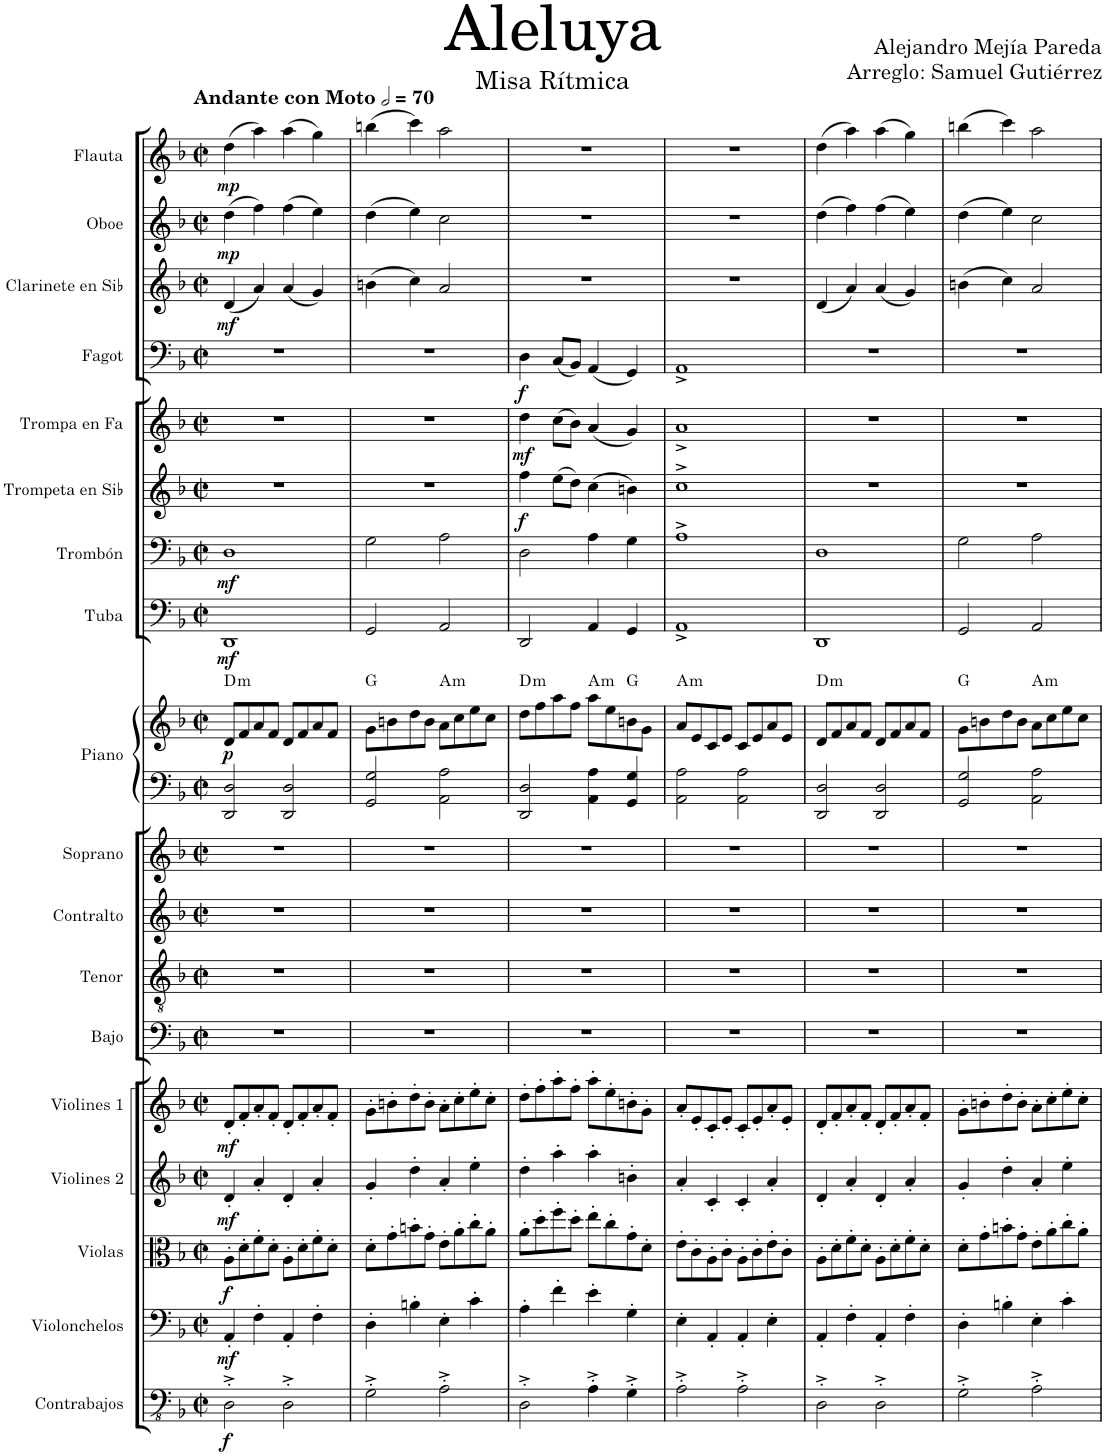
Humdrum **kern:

**kern	**dynam	**kern	**dynam	**kern	**dynam	**kern	**dynam	**kern	**dynam	**kern	**kern	**kern	**kern	**kern	**kern	**dynam	**harte	**kern	**dynam	**kern	**dynam	**kern	**dynam	**kern	**dynam	**kern	**dynam	**kern	**dynam	**kern	**dynam	**kern	**dynam
*part18	*part18	*part17	*part17	*part16	*part16	*part15	*part15	*part14	*part14	*part13	*part12	*part11	*part10	*part9	*part9	*part9	*part9	*part8	*part8	*part7	*part7	*part6	*part6	*part5	*part5	*part4	*part4	*part3	*part3	*part2	*part2	*part1	*part1
*staff19	*staff19	*staff18	*staff18	*staff17	*staff17	*staff16	*staff16	*staff15	*staff15	*staff14	*staff13	*staff12	*staff11	*staff10	*staff9	*staff9/10	*	*staff8	*staff8	*staff7	*staff7	*staff6	*staff6	*staff5	*staff5	*staff4	*staff4	*staff3	*staff3	*staff2	*staff2	*staff1	*staff1
*I"Contrabajos	*	*I"Violonchelos	*	*I"Violas	*	*I"Violines 2	*	*I"Violines 1	*	*I"Bajo	*I"Tenor	*I"Contralto	*I"Soprano	*I"Piano	*	*	*	*I"Tuba	*	*I"Trombón	*	*I"Trompeta en Sib	*	*I"Trompa en Fa	*	*I"Fagot	*	*I"Clarinete en Sib	*	*I"Oboe	*	*I"Flauta	*
*I'Cbs.	*	*I'Vcs.	*	*I'Vlas.	*	*I'Vlns. 2	*	*I'Vlns. 1	*	*I'B.	*I'T.	*I'C.	*I'S.	*I'Pno.	*	*	*	*I'Tba.	*	*I'Tbn.	*	*I'Tpt. en Sib	*	*	*	*I'Fg.	*	*I'Cl. en Sib	*	*I'Ob.	*	*I'Fl.	*
*clefFv4	*	*clefF4	*	*clefC3	*	*clefG2	*	*clefG2	*	*clefF4	*clefGv2	*clefG2	*clefG2	*clefF4	*clefG2	*	*	*clefF4	*	*clefF4	*	*clefG2	*	*clefG2	*	*clefF4	*	*clefG2	*	*clefG2	*	*clefG2	*
*	*	*	*	*	*	*	*	*	*	*	*	*	*	*	*	*	*	*	*	*	*	*Trd1c2	*	*Trd4c7	*	*	*	*Trd1c2	*	*	*	*	*
*k[b-]	*	*k[b-]	*	*k[b-]	*	*k[b-]	*	*k[b-]	*	*k[b-]	*k[b-]	*k[b-]	*k[b-]	*k[b-]	*k[b-]	*	*	*k[b-]	*	*k[b-]	*	*k[b-]	*	*k[b-]	*	*k[b-]	*	*k[b-]	*	*k[b-]	*	*k[b-]	*
*M2/2	*	*M2/2	*	*M2/2	*	*M2/2	*	*M2/2	*	*M2/2	*M2/2	*M2/2	*M2/2	*M2/2	*M2/2	*	*	*M2/2	*	*M2/2	*	*M2/2	*	*M2/2	*	*M2/2	*	*M2/2	*	*M2/2	*	*M2/2	*
*met(c|)	*	*met(c|)	*	*met(c|)	*	*met(c|)	*	*met(c|)	*	*met(c|)	*met(c|)	*met(c|)	*met(c|)	*met(c|)	*met(c|)	*	*	*met(c|)	*	*met(c|)	*	*met(c|)	*	*met(c|)	*	*met(c|)	*	*met(c|)	*	*met(c|)	*	*met(c|)	*
*MM140	*	*MM140	*	*MM140	*	*MM140	*	*MM140	*	*MM140	*MM140	*MM140	*MM140	*MM140	*MM140	*	*	*MM140	*	*MM140	*	*MM140	*	*MM140	*	*MM140	*	*MM140	*	*MM140	*	*MM140	*
=1	=1	=1	=1	=1	=1	=1	=1	=1	=1	=1	=1	=1	=1	=1	=1	=1	=1	=1	=1	=1	=1	=1	=1	=1	=1	=1	=1	=1	=1	=1	=1	=1	=1
!	!	!	!	!	!	!	!	!	!	!	!	!	!	!	!	!	!	!	!	!	!	!	!	!	!	!	!	!	!	!	!	!LO:TX:a:B:t=Andante con Moto	!
!	!LO:DY:b	!	!LO:DY:b	!	!LO:DY:b	!	!LO:DY:b	!	!LO:DY:b	!	!	!	!	!	!	!LO:DY:b	!LO:H:kt=m	!	!LO:DY:b	!	!LO:DY:b	!	!	!	!	!	!	!	!LO:DY:b	!	!LO:DY:b	!	!LO:DY:b
2DD^'\	f	4AA'/	mf	8A'\L	f	4d'/	mf	8d'/L	mf	1r	1r	1r	1r	2DD/ 2D/	8d/L	p	D:min	1DD	mf	1D	mf	1r	.	1r	.	1r	.	(4d/	mf	(4dd\	mp	(4dd\	mp
.	.	.	.	8d'\	.	.	.	8f'/	.	.	.	.	.	.	8f/	.	.	.	.	.	.	.	.	.	.	.	.	.	.	.	.	.	.
.	.	4F'\	.	8f'\	.	4a'/	.	8a'/	.	.	.	.	.	.	8a/	.	.	.	.	.	.	.	.	.	.	.	.	4a/)	.	4ff\)	.	4aa\)	.
.	.	.	.	8d'\J	.	.	.	8f'/J	.	.	.	.	.	.	8f/J	.	.	.	.	.	.	.	.	.	.	.	.	.	.	.	.	.	.
2DD^'\	.	4AA'/	.	8A'\L	.	4d'/	.	8d'/L	.	.	.	.	.	2DD/ 2D/	8d/L	.	.	.	.	.	.	.	.	.	.	.	.	(4a/	.	(4ff\	.	(4aa\	.
.	.	.	.	8d'\	.	.	.	8f'/	.	.	.	.	.	.	8f/	.	.	.	.	.	.	.	.	.	.	.	.	.	.	.	.	.	.
.	.	4F'\	.	8f'\	.	4a'/	.	8a'/	.	.	.	.	.	.	8a/	.	.	.	.	.	.	.	.	.	.	.	.	4g/)	.	4ee\)	.	4gg\)	.
.	.	.	.	8d'\J	.	.	.	8f'/J	.	.	.	.	.	.	8f/J	.	.	.	.	.	.	.	.	.	.	.	.	.	.	.	.	.	.
=2	=2	=2	=2	=2	=2	=2	=2	=2	=2	=2	=2	=2	=2	=2	=2	=2	=2	=2	=2	=2	=2	=2	=2	=2	=2	=2	=2	=2	=2	=2	=2	=2	=2
2GG^'\	.	4D'\	.	8d'\L	.	4g'/	.	8g'\L	.	1r	1r	1r	1r	2GG/ 2G/	8g\L	.	G:maj	2GG/	.	2G\	.	1r	.	1r	.	1r	.	(4bn\	.	(4dd\	.	(4bbn\	.
.	.	.	.	8g'\	.	.	.	8bn'\	.	.	.	.	.	.	8bn\	.	.	.	.	.	.	.	.	.	.	.	.	.	.	.	.	.	.
.	.	4Bn'\	.	8bn'\	.	4dd'\	.	8dd'\	.	.	.	.	.	.	8dd\	.	.	.	.	.	.	.	.	.	.	.	.	4cc\)	.	4ee\)	.	4ccc\)	.
.	.	.	.	8g'\J	.	.	.	8b'\J	.	.	.	.	.	.	8b\J	.	.	.	.	.	.	.	.	.	.	.	.	.	.	.	.	.	.
!	!	!	!	!	!	!	!	!	!	!	!	!	!	!	!	!	!LO:H:kt=m	!	!	!	!	!	!	!	!	!	!	!	!	!	!	!	!
2AA^'\	.	4E'\	.	8e'\L	.	4a'/	.	8a'\L	.	.	.	.	.	2AA\ 2A\	8a\L	.	A:min	2AA/	.	2A\	.	.	.	.	.	.	.	2a/	.	2cc\	.	2aa\	.
.	.	.	.	8a'\	.	.	.	8cc'\	.	.	.	.	.	.	8cc\	.	.	.	.	.	.	.	.	.	.	.	.	.	.	.	.	.	.
.	.	4c'\	.	8cc'\	.	4ee'\	.	8ee'\	.	.	.	.	.	.	8ee\	.	.	.	.	.	.	.	.	.	.	.	.	.	.	.	.	.	.
.	.	.	.	8a'\J	.	.	.	8cc'\J	.	.	.	.	.	.	8cc\J	.	.	.	.	.	.	.	.	.	.	.	.	.	.	.	.	.	.
=3	=3	=3	=3	=3	=3	=3	=3	=3	=3	=3	=3	=3	=3	=3	=3	=3	=3	=3	=3	=3	=3	=3	=3	=3	=3	=3	=3	=3	=3	=3	=3	=3	=3
!	!	!	!	!	!	!	!	!	!	!	!	!	!	!	!	!	!LO:H:kt=m	!	!	!	!	!	!LO:DY:b	!	!LO:DY:b	!	!LO:DY:b	!	!	!	!	!	!
2DD^'\	.	4A'\	.	8a'\L	.	4dd'\	.	8dd'\L	.	1r	1r	1r	1r	2DD/ 2D/	8dd\L	.	D:min	2DD/	.	2D\	.	4ff\	f	4dd\	mf	4D\	f	1r	.	1r	.	1r	.
.	.	.	.	8dd'\	.	.	.	8ff'\	.	.	.	.	.	.	8ff\	.	.	.	.	.	.	.	.	.	.	.	.	.	.	.	.	.	.
.	.	4f'\	.	8ff'\	.	4aa'\	.	8aa'\	.	.	.	.	.	.	8aa\	.	.	.	.	.	.	(8ee\L	.	(8cc\L	.	(8C/L	.	.	.	.	.	.	.
.	.	.	.	8dd'\J	.	.	.	8ff'\J	.	.	.	.	.	.	8ff\J	.	.	.	.	.	.	8dd\J)	.	8b-\J)	.	8BB-/J)	.	.	.	.	.	.	.
!	!	!	!	!	!	!	!	!	!	!	!	!	!	!	!	!	!LO:H:kt=m	!	!	!	!	!	!	!	!	!	!	!	!	!	!	!	!
4AA^'\	.	4e'\	.	8ee'\L	.	4aa'\	.	8aa'\L	.	.	.	.	.	4AA\ 4A\	8aa\L	.	A:min	4AA/	.	4A\	.	(4cc\	.	(4a/	.	(4AA/	.	.	.	.	.	.	.
.	.	.	.	8cc'\	.	.	.	8ee'\	.	.	.	.	.	.	8ee\	.	.	.	.	.	.	.	.	.	.	.	.	.	.	.	.	.	.
4GG^'\	.	4G'\	.	8g'\	.	4bn'\	.	8bn'\	.	.	.	.	.	4GG/ 4G/	8bn\	.	G:maj	4GG/	.	4G\	.	4bn\)	.	4g/)	.	4GG/)	.	.	.	.	.	.	.
.	.	.	.	8d'\J	.	.	.	8g'\J	.	.	.	.	.	.	8g\J	.	.	.	.	.	.	.	.	.	.	.	.	.	.	.	.	.	.
=4	=4	=4	=4	=4	=4	=4	=4	=4	=4	=4	=4	=4	=4	=4	=4	=4	=4	=4	=4	=4	=4	=4	=4	=4	=4	=4	=4	=4	=4	=4	=4	=4	=4
!	!	!	!	!	!	!	!	!	!	!	!	!	!	!	!	!	!LO:H:kt=m	!	!	!	!	!	!	!	!	!	!	!	!	!	!	!	!
2AA^'\	.	4E'\	.	8e'\L	.	4a'/	.	8a'/L	.	1r	1r	1r	1r	2AA\ 2A\	8a/L	.	A:min	1AA^	.	1A^	.	1cc^	.	1a^	.	1AA^	.	1r	.	1r	.	1r	.
.	.	.	.	8c'\	.	.	.	8e'/	.	.	.	.	.	.	8e/	.	.	.	.	.	.	.	.	.	.	.	.	.	.	.	.	.	.
.	.	4AA'/	.	8A'\	.	4c'/	.	8c'/	.	.	.	.	.	.	8c/	.	.	.	.	.	.	.	.	.	.	.	.	.	.	.	.	.	.
.	.	.	.	8c'\J	.	.	.	8e'/J	.	.	.	.	.	.	8e/J	.	.	.	.	.	.	.	.	.	.	.	.	.	.	.	.	.	.
2AA^'\	.	4AA'/	.	8A'\L	.	4c'/	.	8c'/L	.	.	.	.	.	2AA\ 2A\	8c/L	.	.	.	.	.	.	.	.	.	.	.	.	.	.	.	.	.	.
.	.	.	.	8c'\	.	.	.	8e'/	.	.	.	.	.	.	8e/	.	.	.	.	.	.	.	.	.	.	.	.	.	.	.	.	.	.
.	.	4E'\	.	8e'\	.	4a'/	.	8a'/	.	.	.	.	.	.	8a/	.	.	.	.	.	.	.	.	.	.	.	.	.	.	.	.	.	.
.	.	.	.	8c'\J	.	.	.	8e'/J	.	.	.	.	.	.	8e/J	.	.	.	.	.	.	.	.	.	.	.	.	.	.	.	.	.	.
=5	=5	=5	=5	=5	=5	=5	=5	=5	=5	=5	=5	=5	=5	=5	=5	=5	=5	=5	=5	=5	=5	=5	=5	=5	=5	=5	=5	=5	=5	=5	=5	=5	=5
!	!	!	!	!	!	!	!	!	!	!	!	!	!	!	!	!	!LO:H:kt=m	!	!	!	!	!	!	!	!	!	!	!	!	!	!	!	!
2DD^'\	.	4AA'/	.	8A'\L	.	4d'/	.	8d'/L	.	1r	1r	1r	1r	2DD/ 2D/	8d/L	.	D:min	1DD	.	1D	.	1r	.	1r	.	1r	.	(4d/	.	(4dd\	.	(4dd\	.
.	.	.	.	8d'\	.	.	.	8f'/	.	.	.	.	.	.	8f/	.	.	.	.	.	.	.	.	.	.	.	.	.	.	.	.	.	.
.	.	4F'\	.	8f'\	.	4a'/	.	8a'/	.	.	.	.	.	.	8a/	.	.	.	.	.	.	.	.	.	.	.	.	4a/)	.	4ff\)	.	4aa\)	.
.	.	.	.	8d'\J	.	.	.	8f'/J	.	.	.	.	.	.	8f/J	.	.	.	.	.	.	.	.	.	.	.	.	.	.	.	.	.	.
2DD^'\	.	4AA'/	.	8A'\L	.	4d'/	.	8d'/L	.	.	.	.	.	2DD/ 2D/	8d/L	.	.	.	.	.	.	.	.	.	.	.	.	(4a/	.	(4ff\	.	(4aa\	.
.	.	.	.	8d'\	.	.	.	8f'/	.	.	.	.	.	.	8f/	.	.	.	.	.	.	.	.	.	.	.	.	.	.	.	.	.	.
.	.	4F'\	.	8f'\	.	4a'/	.	8a'/	.	.	.	.	.	.	8a/	.	.	.	.	.	.	.	.	.	.	.	.	4g/)	.	4ee\)	.	4gg\)	.
.	.	.	.	8d'\J	.	.	.	8f'/J	.	.	.	.	.	.	8f/J	.	.	.	.	.	.	.	.	.	.	.	.	.	.	.	.	.	.
=6	=6	=6	=6	=6	=6	=6	=6	=6	=6	=6	=6	=6	=6	=6	=6	=6	=6	=6	=6	=6	=6	=6	=6	=6	=6	=6	=6	=6	=6	=6	=6	=6	=6
2GG^'\	.	4D'\	.	8d'\L	.	4g'/	.	8g'\L	.	1r	1r	1r	1r	2GG/ 2G/	8g\L	.	G:maj	2GG/	.	2G\	.	1r	.	1r	.	1r	.	(4bn\	.	(4dd\	.	(4bbn\	.
.	.	.	.	8g'\	.	.	.	8bn'\	.	.	.	.	.	.	8bn\	.	.	.	.	.	.	.	.	.	.	.	.	.	.	.	.	.	.
.	.	4Bn'\	.	8bn'\	.	4dd'\	.	8dd'\	.	.	.	.	.	.	8dd\	.	.	.	.	.	.	.	.	.	.	.	.	4cc\)	.	4ee\)	.	4ccc\)	.
.	.	.	.	8g'\J	.	.	.	8b'\J	.	.	.	.	.	.	8b\J	.	.	.	.	.	.	.	.	.	.	.	.	.	.	.	.	.	.
!	!	!	!	!	!	!	!	!	!	!	!	!	!	!	!	!	!LO:H:kt=m	!	!	!	!	!	!	!	!	!	!	!	!	!	!	!	!
2AA^'\	.	4E'\	.	8e'\L	.	4a'/	.	8a'\L	.	.	.	.	.	2AA\ 2A\	8a\L	.	A:min	2AA/	.	2A\	.	.	.	.	.	.	.	2a/	.	2cc\	.	2aa\	.
.	.	.	.	8a'\	.	.	.	8cc'\	.	.	.	.	.	.	8cc\	.	.	.	.	.	.	.	.	.	.	.	.	.	.	.	.	.	.
.	.	4c'\	.	8cc'\	.	4ee'\	.	8ee'\	.	.	.	.	.	.	8ee\	.	.	.	.	.	.	.	.	.	.	.	.	.	.	.	.	.	.
.	.	.	.	8a'\J	.	.	.	8cc'\J	.	.	.	.	.	.	8cc\J	.	.	.	.	.	.	.	.	.	.	.	.	.	.	.	.	.	.
=	=	=	=	=	=	=	=	=	=	=	=	=	=	=	=	=	=	=	=	=	=	=	=	=	=	=	=	=	=	=	=	=	=
*-	*-	*-	*-	*-	*-	*-	*-	*-	*-	*-	*-	*-	*-	*-	*-	*-	*-	*-	*-	*-	*-	*-	*-	*-	*-	*-	*-	*-	*-	*-	*-	*-	*-
